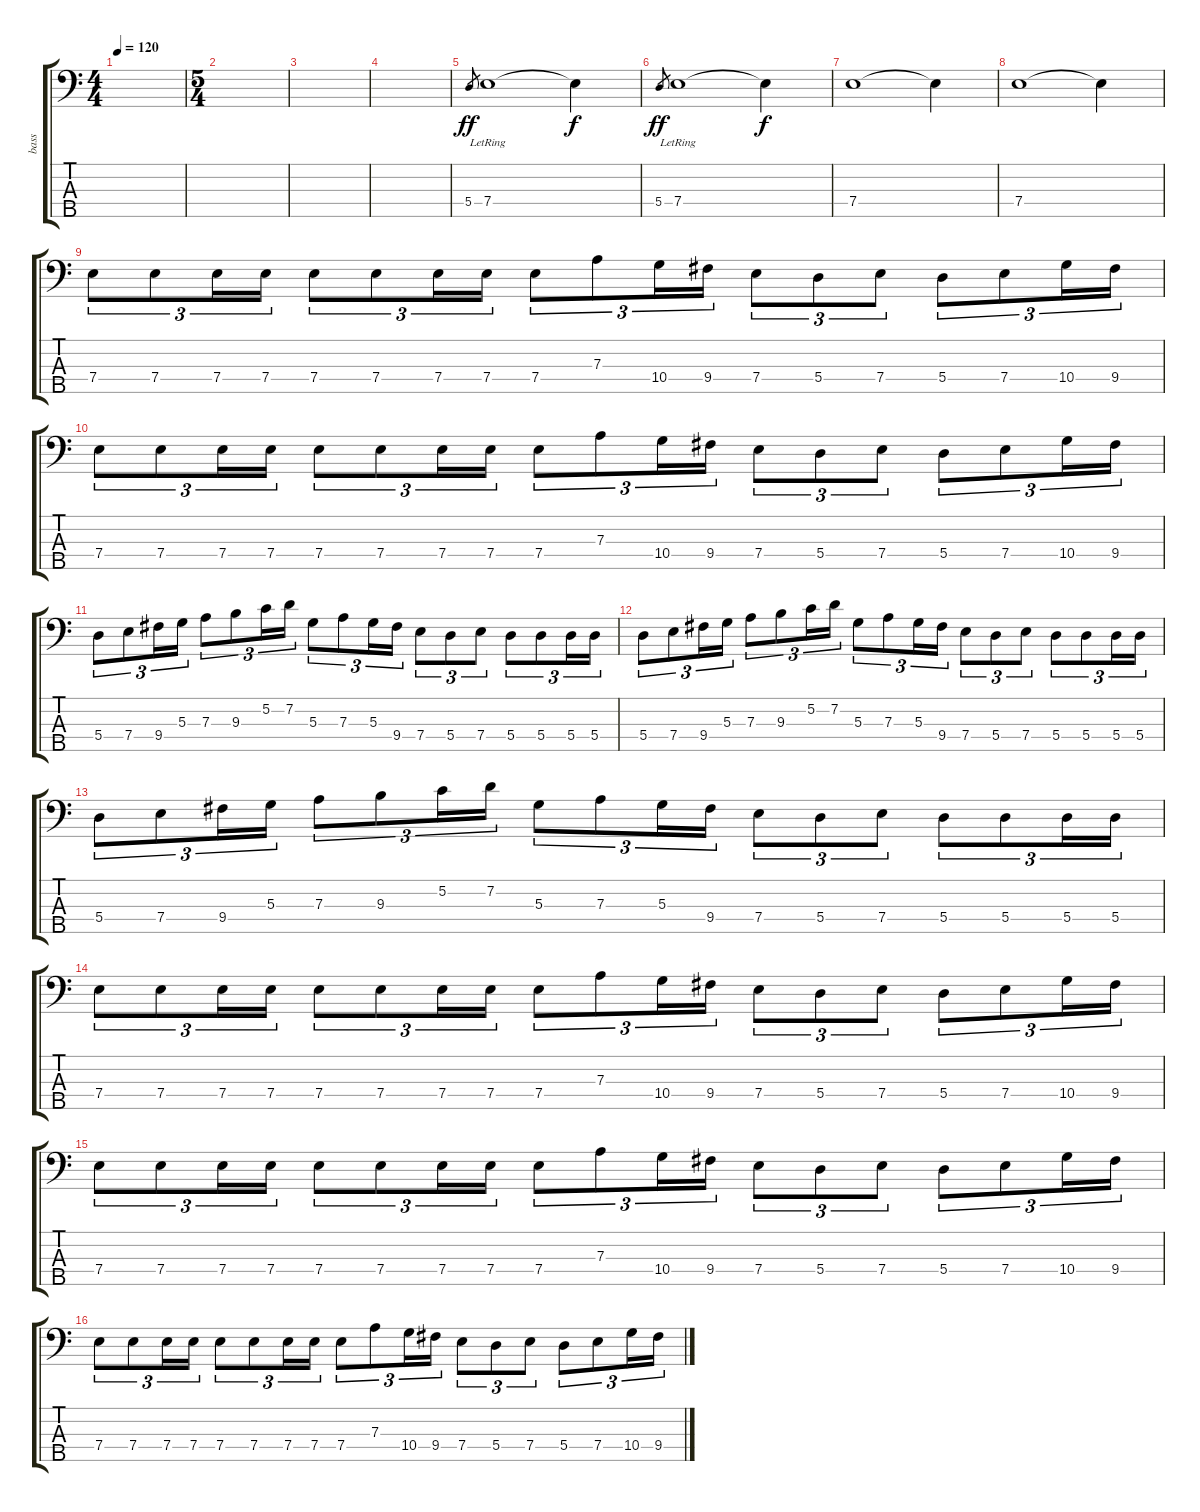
\track ("bass" "bass") {instrument acousticbass}
\staff {score tabs}
\tuning (B3 G2 D2 A1 E1) {hide}
\ts (4 4)
\tempo 120
\clef f4
\ks c
|
\ts (5 4)
|
|
|
5.4.8{gr dy ff} 7.4{lr}.1 7.4{t}.4{dy f} |
5.4.8{gr dy ff} 7.4{lr}.1 7.4{t}.4{dy f} |
7.4.1{volume 14} 7.4{t}.4 |
7.4.1 7.4{t}.4 |
7.4.8{tu (3 2) volume 14} 7.4.8{tu (3 2) volume 14} 7.4.16{tu (3 2)} 7.4.16{tu (3 2)} 7.4.8{tu (3 2)} 7.4.8{tu (3 2)} 7.4.16{tu (3 2)} 7.4.16{tu (3 2)} 7.4.8{tu (3 2)} 7.3.8{tu (3 2)} 10.4.16{tu (3 2)} 9.4.16{tu (3 2)} 7.4.8{tu (3 2)} 5.4.8{tu (3 2)} 7.4.8{tu (3 2)} 5.4.8{tu (3 2)} 7.4.8{tu (3 2)} 10.4.16{tu (3 2)} 9.4.16{tu (3 2)} |
7.4.8{tu (3 2) volume 14} 7.4.8{tu (3 2) volume 14} 7.4.16{tu (3 2)} 7.4.16{tu (3 2)} 7.4.8{tu (3 2)} 7.4.8{tu (3 2)} 7.4.16{tu (3 2)} 7.4.16{tu (3 2)} 7.4.8{tu (3 2)} 7.3.8{tu (3 2)} 10.4.16{tu (3 2)} 9.4.16{tu (3 2)} 7.4.8{tu (3 2)} 5.4.8{tu (3 2)} 7.4.8{tu (3 2)} 5.4.8{tu (3 2)} 7.4.8{tu (3 2)} 10.4.16{tu (3 2)} 9.4.16{tu (3 2)} |
5.4.8{tu (3 2) volume 14} 7.4.8{tu (3 2) volume 14} 9.4.16{tu (3 2)} 5.3.16{tu (3 2)} 7.3.8{tu (3 2)} 9.3.8{tu (3 2)} 5.2.16{tu (3 2)} 7.2.16{tu (3 2)} 5.3.8{tu (3 2)} 7.3.8{tu (3 2)} 5.3.16{tu (3 2)} 9.4.16{tu (3 2)} 7.4.8{tu (3 2)} 5.4.8{tu (3 2)} 7.4.8{tu (3 2)} 5.4.8{tu (3 2)} 5.4.8{tu (3 2)} 5.4.16{tu (3 2)} 5.4.16{tu (3 2)} |
5.4.8{tu (3 2) volume 14} 7.4.8{tu (3 2) volume 14} 9.4.16{tu (3 2)} 5.3.16{tu (3 2)} 7.3.8{tu (3 2)} 9.3.8{tu (3 2)} 5.2.16{tu (3 2)} 7.2.16{tu (3 2)} 5.3.8{tu (3 2)} 7.3.8{tu (3 2)} 5.3.16{tu (3 2)} 9.4.16{tu (3 2)} 7.4.8{tu (3 2)} 5.4.8{tu (3 2)} 7.4.8{tu (3 2)} 5.4.8{tu (3 2)} 5.4.8{tu (3 2)} 5.4.16{tu (3 2)} 5.4.16{tu (3 2)} |
5.4.8{tu (3 2) volume 15 instrument electricbassfinger} 7.4.8{tu (3 2)} 9.4.16{tu (3 2)} 5.3.16{tu (3 2)} 7.3.8{tu (3 2)} 9.3.8{tu (3 2)} 5.2.16{tu (3 2)} 7.2.16{tu (3 2)} 5.3.8{tu (3 2)} 7.3.8{tu (3 2)} 5.3.16{tu (3 2)} 9.4.16{tu (3 2)} 7.4.8{tu (3 2)} 5.4.8{tu (3 2)} 7.4.8{tu (3 2)} 5.4.8{tu (3 2)} 5.4.8{tu (3 2)} 5.4.16{tu (3 2)} 5.4.16{tu (3 2)} |
7.4.8{tu (3 2) volume 14} 7.4.8{tu (3 2)} 7.4.16{tu (3 2)} 7.4.16{tu (3 2)} 7.4.8{tu (3 2)} 7.4.8{tu (3 2)} 7.4.16{tu (3 2)} 7.4.16{tu (3 2)} 7.4.8{tu (3 2)} 7.3.8{tu (3 2)} 10.4.16{tu (3 2)} 9.4.16{tu (3 2)} 7.4.8{tu (3 2)} 5.4.8{tu (3 2)} 7.4.8{tu (3 2)} 5.4.8{tu (3 2)} 7.4.8{tu (3 2)} 10.4.16{tu (3 2)} 9.4.16{tu (3 2)} |
7.4.8{tu (3 2)} 7.4.8{tu (3 2)} 7.4.16{tu (3 2)} 7.4.16{tu (3 2)} 7.4.8{tu (3 2)} 7.4.8{tu (3 2)} 7.4.16{tu (3 2)} 7.4.16{tu (3 2)} 7.4.8{tu (3 2)} 7.3.8{tu (3 2)} 10.4.16{tu (3 2)} 9.4.16{tu (3 2)} 7.4.8{tu (3 2)} 5.4.8{tu (3 2)} 7.4.8{tu (3 2)} 5.4.8{tu (3 2)} 7.4.8{tu (3 2)} 10.4.16{tu (3 2)} 9.4.16{tu (3 2)} |
7.4.8{tu (3 2) volume 14} 7.4.8{tu (3 2) volume 14} 7.4.16{tu (3 2)} 7.4.16{tu (3 2)} 7.4.8{tu (3 2)} 7.4.8{tu (3 2)} 7.4.16{tu (3 2)} 7.4.16{tu (3 2)} 7.4.8{tu (3 2)} 7.3.8{tu (3 2)} 10.4.16{tu (3 2)} 9.4.16{tu (3 2)} 7.4.8{tu (3 2)} 5.4.8{tu (3 2)} 7.4.8{tu (3 2)} 5.4.8{tu (3 2)} 7.4.8{tu (3 2)} 10.4.16{tu (3 2)} 9.4.16{tu (3 2)}
